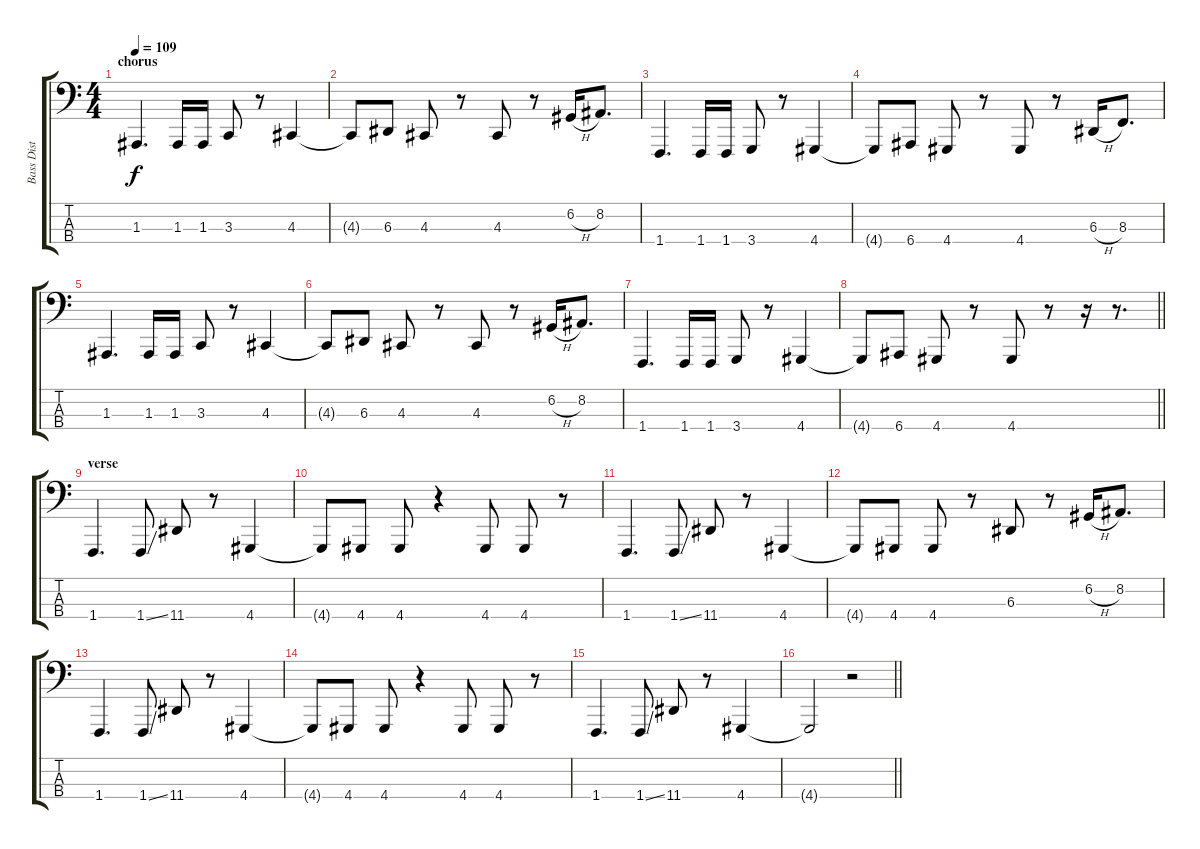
\track ("Bass Dist" "Bass Dist") {instrument lead2sawtooth}
\staff {score tabs}
\tuning (G2 D2 A1 E1) {hide}
\ts (4 4)
\section ("" "chorus")
\tempo 109
\clef f4
\ks c
1.3.4{d dy f} 1.3.16 1.3.16 3.3.8 r.8 4.3.4 |
4.3{t}.8 6.3.8 4.3.8 r.8 4.3.8 r.8 6.2{h}.16 8.2.8{d} |
1.4.4{d} 1.4.16 1.4.16 3.4.8 r.8 4.4.4 |
4.4{t}.8 6.4.8 4.4.8 r.8 4.4.8 r.8 6.3{h}.16 8.3.8{d} |
1.3.4{d} 1.3.16 1.3.16 3.3.8 r.8 4.3.4 |
4.3{t}.8 6.3.8 4.3.8 r.8 4.3.8 r.8 6.2{h}.16 8.2.8{d} |
1.4.4{d} 1.4.16 1.4.16 3.4.8 r.8 4.4.4 |
\barLineRight lightlight
4.4{t}.8 6.4.8 4.4.8 r.8 4.4.8 r.8 r.16 r.8{d} |
\section ("" "verse")
1.4.4{d} 1.4{ss}.8 11.4.8 r.8 4.4.4 |
4.4{t}.8 4.4.8 4.4.8 r.4 4.4.8 4.4.8 r.8 |
1.4.4{d} 1.4{ss}.8 11.4.8 r.8 4.4.4 |
4.4{t}.8 4.4.8 4.4.8 r.8 6.3.8 r.8 6.2{h}.16 8.2.8{d} |
1.4.4{d} 1.4{ss}.8 11.4.8 r.8 4.4.4 |
4.4{t}.8 4.4.8 4.4.8 r.4 4.4.8 4.4.8 r.8 |
1.4.4{d} 1.4{ss}.8 11.4.8 r.8 4.4.4 |
\barLineRight lightlight
4.4{t}.2 r.2
